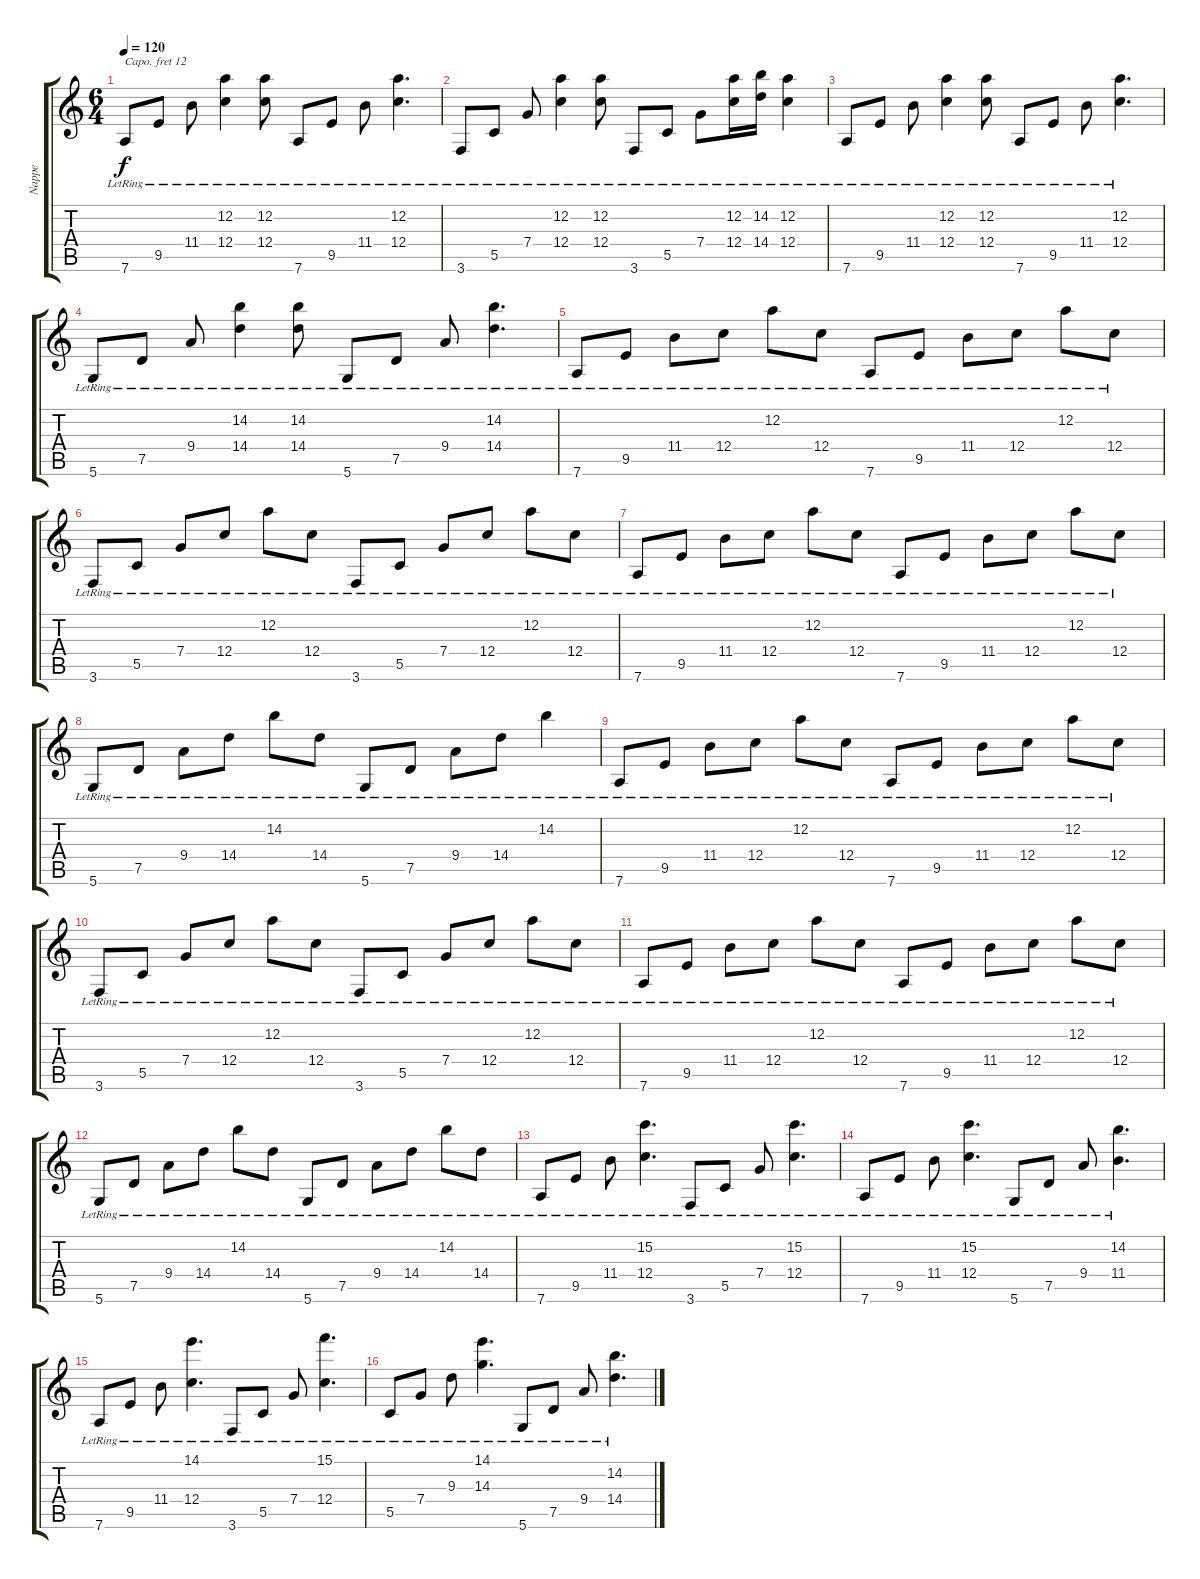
\track ("Nappe" "Nappe") {instrument fx4atmosphere}
\staff {score tabs}
\capo 12
\tuning (D4 A3 F3 C3 G2 D2) {hide}
\ts (6 4)
\tempo 120
\clef g2
\ks c
7.6{lr}.8{dy f} 9.5{lr}.8 11.4{lr}.8 (12.2{lr} 12.4{lr}).4 (12.2{lr} 12.4{lr}).8 7.6{lr}.8 9.5{lr}.8 11.4{lr}.8 (12.2{lr} 12.4{lr}).4{d} |
3.6{lr}.8 5.5{lr}.8 7.4{lr}.8 (12.2{lr} 12.4{lr}).4 (12.2{lr} 12.4{lr}).8 3.6{lr}.8 5.5{lr}.8 7.4{lr}.8 (12.2{lr} 12.4{lr}).16 (14.2{lr} 14.4{lr}).16 (12.2{lr} 12.4{lr}).4 |
7.6{lr}.8 9.5{lr}.8 11.4{lr}.8 (12.2{lr} 12.4{lr}).4 (12.2{lr} 12.4{lr}).8 7.6{lr}.8 9.5{lr}.8 11.4{lr}.8 (12.2{lr} 12.4{lr}).4{d} |
5.6{lr}.8 7.5{lr}.8 9.4{lr}.8 (14.2{lr} 14.4{lr}).4 (14.2{lr} 14.4{lr}).8 5.6{lr}.8 7.5{lr}.8 9.4{lr}.8 (14.2{lr} 14.4{lr}).4{d} |
7.6{lr}.8 9.5{lr}.8 11.4{lr}.8 12.4{lr}.8 12.2{lr}.8 12.4{lr}.8 7.6{lr}.8 9.5{lr}.8 11.4{lr}.8 12.4{lr}.8 12.2{lr}.8 12.4{lr}.8 |
3.6{lr}.8 5.5{lr}.8 7.4{lr}.8 12.4{lr}.8 12.2{lr}.8 12.4{lr}.8 3.6{lr}.8 5.5{lr}.8 7.4{lr}.8 12.4{lr}.8 12.2{lr}.8 12.4{lr}.8 |
7.6{lr}.8 9.5{lr}.8 11.4{lr}.8 12.4{lr}.8 12.2{lr}.8 12.4{lr}.8 7.6{lr}.8 9.5{lr}.8 11.4{lr}.8 12.4{lr}.8 12.2{lr}.8 12.4{lr}.8 |
5.6{lr}.8 7.5{lr}.8 9.4{lr}.8 14.4{lr}.8 14.2{lr}.8 14.4{lr}.8 5.6{lr}.8 7.5{lr}.8 9.4{lr}.8 14.4{lr}.8 14.2{lr}.4 |
7.6{lr}.8 9.5{lr}.8 11.4{lr}.8 12.4{lr}.8 12.2{lr}.8 12.4{lr}.8 7.6{lr}.8 9.5{lr}.8 11.4{lr}.8 12.4{lr}.8 12.2{lr}.8 12.4{lr}.8 |
3.6{lr}.8 5.5{lr}.8 7.4{lr}.8 12.4{lr}.8 12.2{lr}.8 12.4{lr}.8 3.6{lr}.8 5.5{lr}.8 7.4{lr}.8 12.4{lr}.8 12.2{lr}.8 12.4{lr}.8 |
7.6{lr}.8 9.5{lr}.8 11.4{lr}.8 12.4{lr}.8 12.2{lr}.8 12.4{lr}.8 7.6{lr}.8 9.5{lr}.8 11.4{lr}.8 12.4{lr}.8 12.2{lr}.8 12.4{lr}.8 |
5.6{lr}.8 7.5{lr}.8 9.4{lr}.8 14.4{lr}.8 14.2{lr}.8 14.4{lr}.8 5.6{lr}.8 7.5{lr}.8 9.4{lr}.8 14.4{lr}.8 14.2{lr}.8 14.4{lr}.8 |
7.6{lr}.8 9.5{lr}.8 11.4{lr}.8 (15.2{lr} 12.4{lr}).4{d} 3.6{lr}.8 5.5{lr}.8 7.4{lr}.8 (15.2{lr} 12.4{lr}).4{d} |
7.6{lr}.8 9.5{lr}.8 11.4{lr}.8 (15.2{lr} 12.4{lr}).4{d} 5.6{lr}.8 7.5{lr}.8 9.4{lr}.8 (14.2{lr} 11.4{lr}).4{d} |
7.6{lr}.8 9.5{lr}.8 11.4{lr}.8 (14.1{lr} 12.4{lr}).4{d} 3.6{lr}.8 5.5{lr}.8 7.4{lr}.8 (15.1{lr} 12.4{lr}).4{d} |
5.5{lr}.8 7.4{lr}.8 9.3{lr}.8 (14.1{lr} 14.3{lr}).4{d} 5.6{lr}.8 7.5{lr}.8 9.4{lr}.8 (14.2{lr} 14.4{lr}).4{d}
